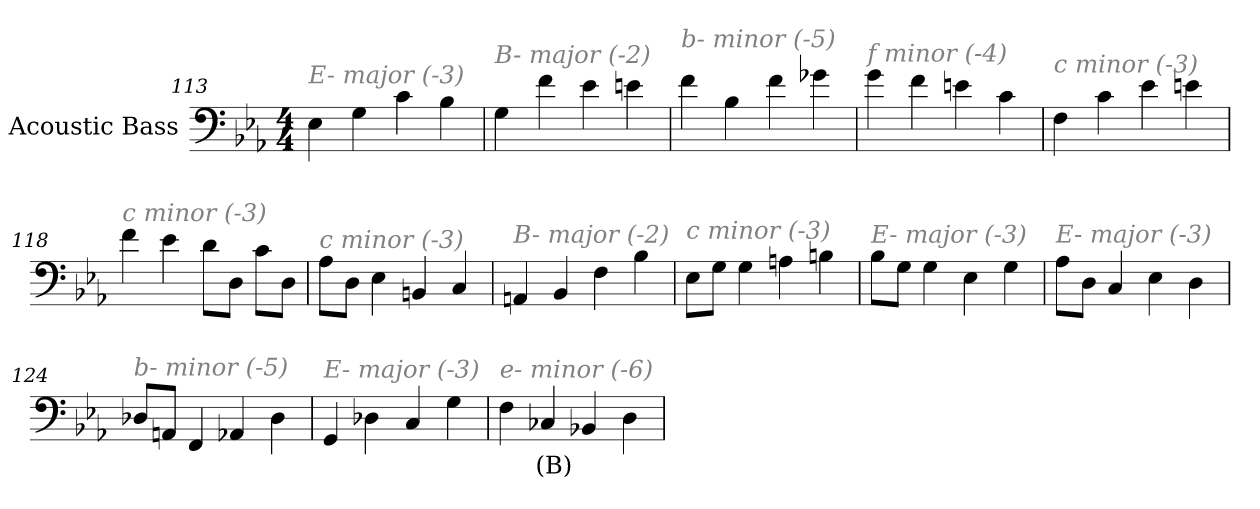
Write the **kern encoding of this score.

**kern	**text
*part1	*part1
*staff1	*staff1
*I"Acoustic Bass	*
*clefF4	*
*ITrd7c12	*
*k[b-e-a-]	*
*E-:	*
*M4/4	*
=113	=113
!LO:TX:i:color=#808080:t=E- major (-3)	!
4EE-	.
4GG	.
4C	.
4BB-	.
=114	=114
!LO:TX:i:color=#808080:t=B- major (-2)	!
4GG	.
4F	.
4E-	.
4En	.
=115	=115
!LO:TX:i:color=#808080:t=b- minor (-5)	!
4F	.
4BB-	.
4F	.
4G-X	.
=116	=116
!LO:TX:i:color=#808080:t=f minor (-4)	!
4G	.
4F	.
4En	.
4C	.
=117	=117
!LO:TX:i:color=#808080:t=c minor (-3)	!
4FF	.
4C	.
4E-	.
4En	.
=118	=118
!LO:TX:i:color=#808080:t=c minor (-3)	!
4F	.
4E-	.
8DL	.
8DDJ	.
8CL	.
8DDJ	.
=119	=119
!LO:TX:i:color=#808080:t=c minor (-3)	!
8AA-L	.
8DDJ	.
4EE-	.
4BBBn	.
4CC	.
=120	=120
!LO:TX:i:color=#808080:t=B- major (-2)	!
4AAAn	.
4BBB-	.
4FF	.
4BB-	.
=121	=121
!LO:TX:i:color=#808080:t=c minor (-3)	!
8EE-L	.
8GGJ	.
4GG	.
4AAn	.
4BBn	.
=122	=122
!LO:TX:i:color=#808080:t=E- major (-3)	!
8BB-L	.
8GGJ	.
4GG	.
4EE-	.
4GG	.
=123	=123
!LO:TX:i:color=#808080:t=E- major (-3)	!
8AA-L	.
8DDJ	.
4CC	.
4EE-	.
4DD	.
=124	=124
!LO:TX:i:color=#808080:t=b- minor (-5)	!
8DD-XL	.
8AAAnJ	.
4FFF	.
4AAA-X	.
4DD-	.
=125	=125
!LO:TX:i:color=#808080:t=E- major (-3)	!
4GGG	.
4DD-X	.
4CC	.
4GG	.
=126	=126
!LO:TX:i:color=#808080:t=e- minor (-6)	!
4FF	.
4CC-Xi	(B)
4BBB-X	.
4DD	.
=	=
*-	*-
